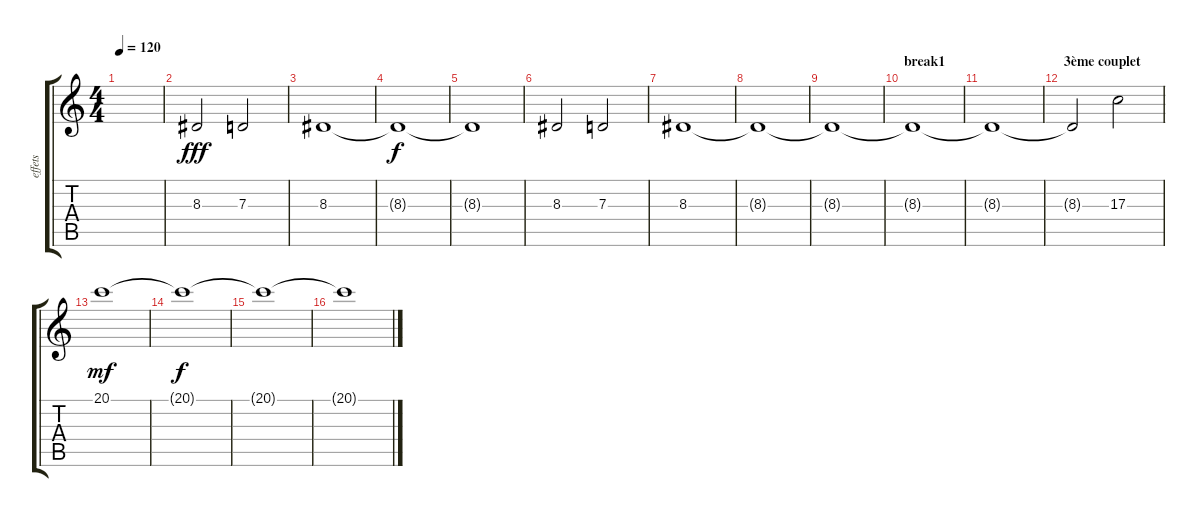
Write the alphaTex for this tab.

\track ("effets" "effets") {instrument pad2warm}
\staff {score tabs}
\tuning (E4 B3 G3 D3 A2 E2) {hide}
\ts (4 4)
\tempo 120
\clef g2
\ks c
|
8.3.2{dy fff} 7.3.2 |
8.3.1 |
8.3{t}.1{dy f} |
8.3{t}.1 |
8.3.2 7.3.2 |
8.3.1 |
8.3{t}.1 |
8.3{t}.1 |
\section ("" "break1")
8.3{t}.1 |
8.3{t}.1 |
\section ("" "3ème couplet")
8.3{t}.2 17.3.2 |
20.1.1{dy mf} |
20.1{t}.1{dy f} |
20.1{t}.1 |
20.1{t}.1
